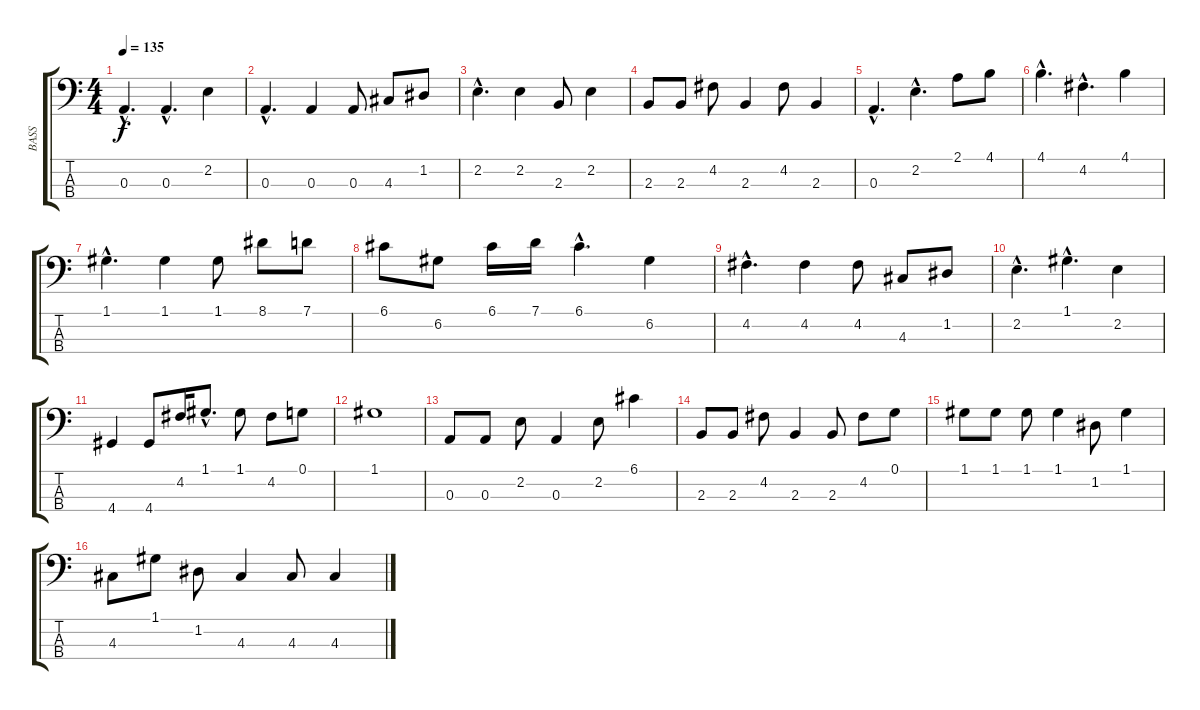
\track ("BASS" "BASS") {instrument electricbassfinger}
\staff {score tabs}
\tuning (G2 D2 A1 E1) {hide}
\ts (4 4)
\tempo 135
\clef f4
\ks c
0.3{hac}.4{d dy f} 0.3{hac}.4{d} 2.2.4 |
0.3{hac}.4{d} 0.3.4 0.3.8 4.3.8 1.2.8 |
2.2{hac}.4{d} 2.2.4 2.3.8 2.2.4 |
2.3.8 2.3.8 4.2.8 2.3.4 4.2.8 2.3.4 |
0.3{hac}.4{d} 2.2{hac}.4{d} 2.1.8 4.1.8 |
4.1{hac}.4{d} 4.2{hac}.4{d} 4.1.4 |
1.1{hac}.4{d} 1.1.4 1.1.8 8.1.8 7.1.8 |
6.1.8 6.2.8 6.1.16 7.1.16 6.1{hac}.4{d} 6.2.4 |
4.2{hac}.4{d} 4.2.4 4.2.8 4.3.8 1.2.8 |
2.2{hac}.4{d} 1.1{hac}.4{d} 2.2.4 |
4.4.4 4.4.8 4.2.16 1.1{hac}.8{d} 1.1.8 4.2.8 0.1.8 |
1.1.1 |
0.3.8 0.3.8 2.2.8 0.3.4 2.2.8 6.1.4 |
2.3.8 2.3.8 4.2.8 2.3.4 2.3.8 4.2.8 0.1.8 |
1.1.8 1.1.8 1.1.8 1.1.4 1.2.8 1.1.4 |
4.3.8 1.1.8 1.2.8 4.3.4 4.3.8 4.3.4
